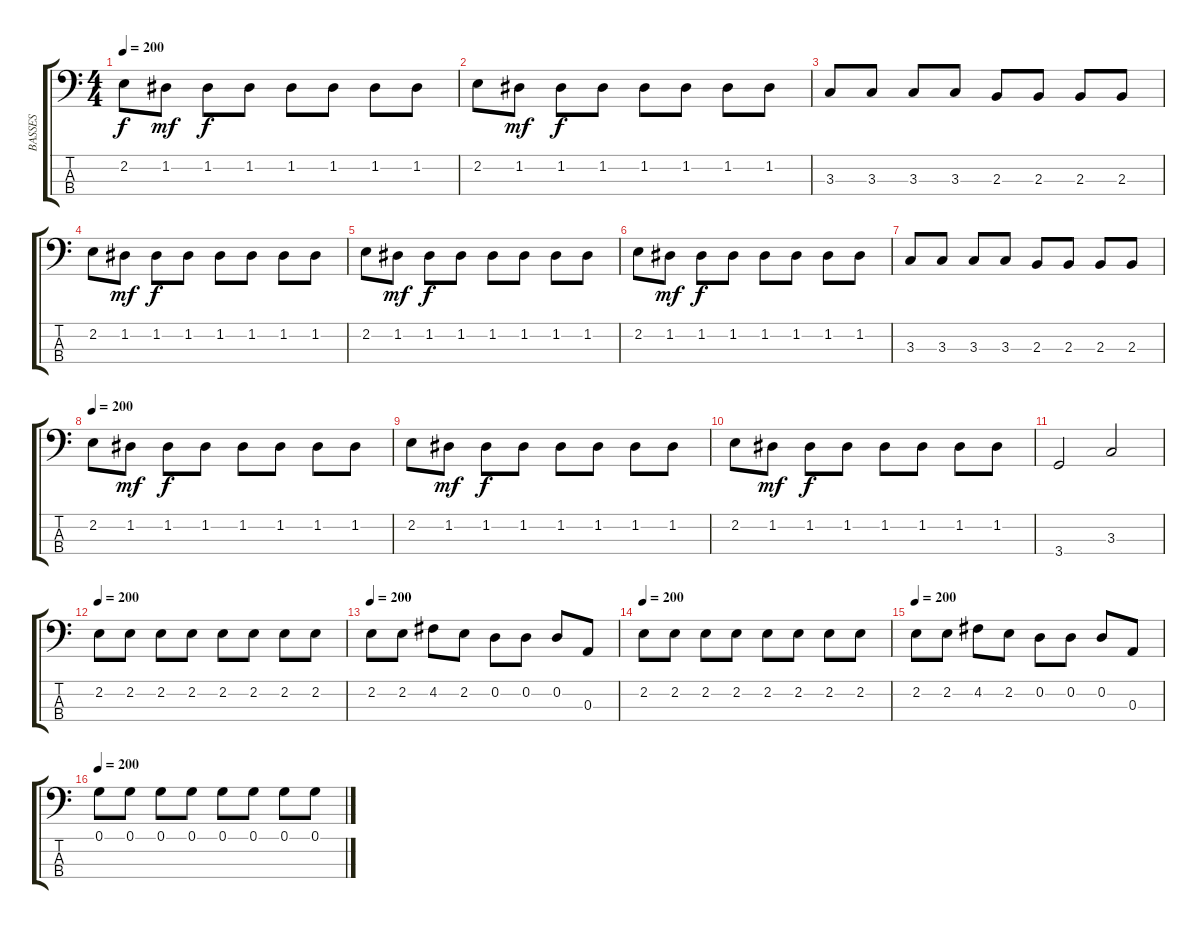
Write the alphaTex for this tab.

\track ("BASSES" "BASSES") {instrument electricbasspick}
\staff {score tabs}
\tuning (G2 D2 A1 E1) {hide}
\ts (4 4)
\tempo 200
\clef f4
\ks c
2.2.8{dy f} 1.2.8{dy mf} 1.2.8{dy f} 1.2.8 1.2.8 1.2.8 1.2.8 1.2.8 |
2.2.8 1.2.8{dy mf} 1.2.8{dy f} 1.2.8 1.2.8 1.2.8 1.2.8 1.2.8 |
3.3.8 3.3.8 3.3.8 3.3.8 2.3.8 2.3.8 2.3.8 2.3.8 |
2.2.8 1.2.8{dy mf} 1.2.8{dy f} 1.2.8 1.2.8 1.2.8 1.2.8 1.2.8 |
2.2.8 1.2.8{dy mf} 1.2.8{dy f} 1.2.8 1.2.8 1.2.8 1.2.8 1.2.8 |
2.2.8 1.2.8{dy mf} 1.2.8{dy f} 1.2.8 1.2.8 1.2.8 1.2.8 1.2.8 |
3.3.8 3.3.8 3.3.8 3.3.8 2.3.8 2.3.8 2.3.8 2.3.8 |
\tempo 200
2.2.8 1.2.8{dy mf} 1.2.8{dy f} 1.2.8 1.2.8 1.2.8 1.2.8 1.2.8 |
2.2.8 1.2.8{dy mf} 1.2.8{dy f} 1.2.8 1.2.8 1.2.8 1.2.8 1.2.8 |
2.2.8 1.2.8{dy mf} 1.2.8{dy f} 1.2.8 1.2.8 1.2.8 1.2.8 1.2.8 |
3.4.2 3.3.2 |
\tempo 200
2.2.8 2.2.8 2.2.8 2.2.8 2.2.8 2.2.8 2.2.8 2.2.8 |
\tempo 200
2.2.8 2.2.8 4.2.8 2.2.8 0.2.8 0.2.8 0.2.8 0.3.8 |
\tempo 200
2.2.8 2.2.8 2.2.8 2.2.8 2.2.8 2.2.8 2.2.8 2.2.8 |
\tempo 200
2.2.8 2.2.8 4.2.8 2.2.8 0.2.8 0.2.8 0.2.8 0.3.8 |
\tempo 200
0.1.8 0.1.8 0.1.8 0.1.8 0.1.8 0.1.8 0.1.8 0.1.8
